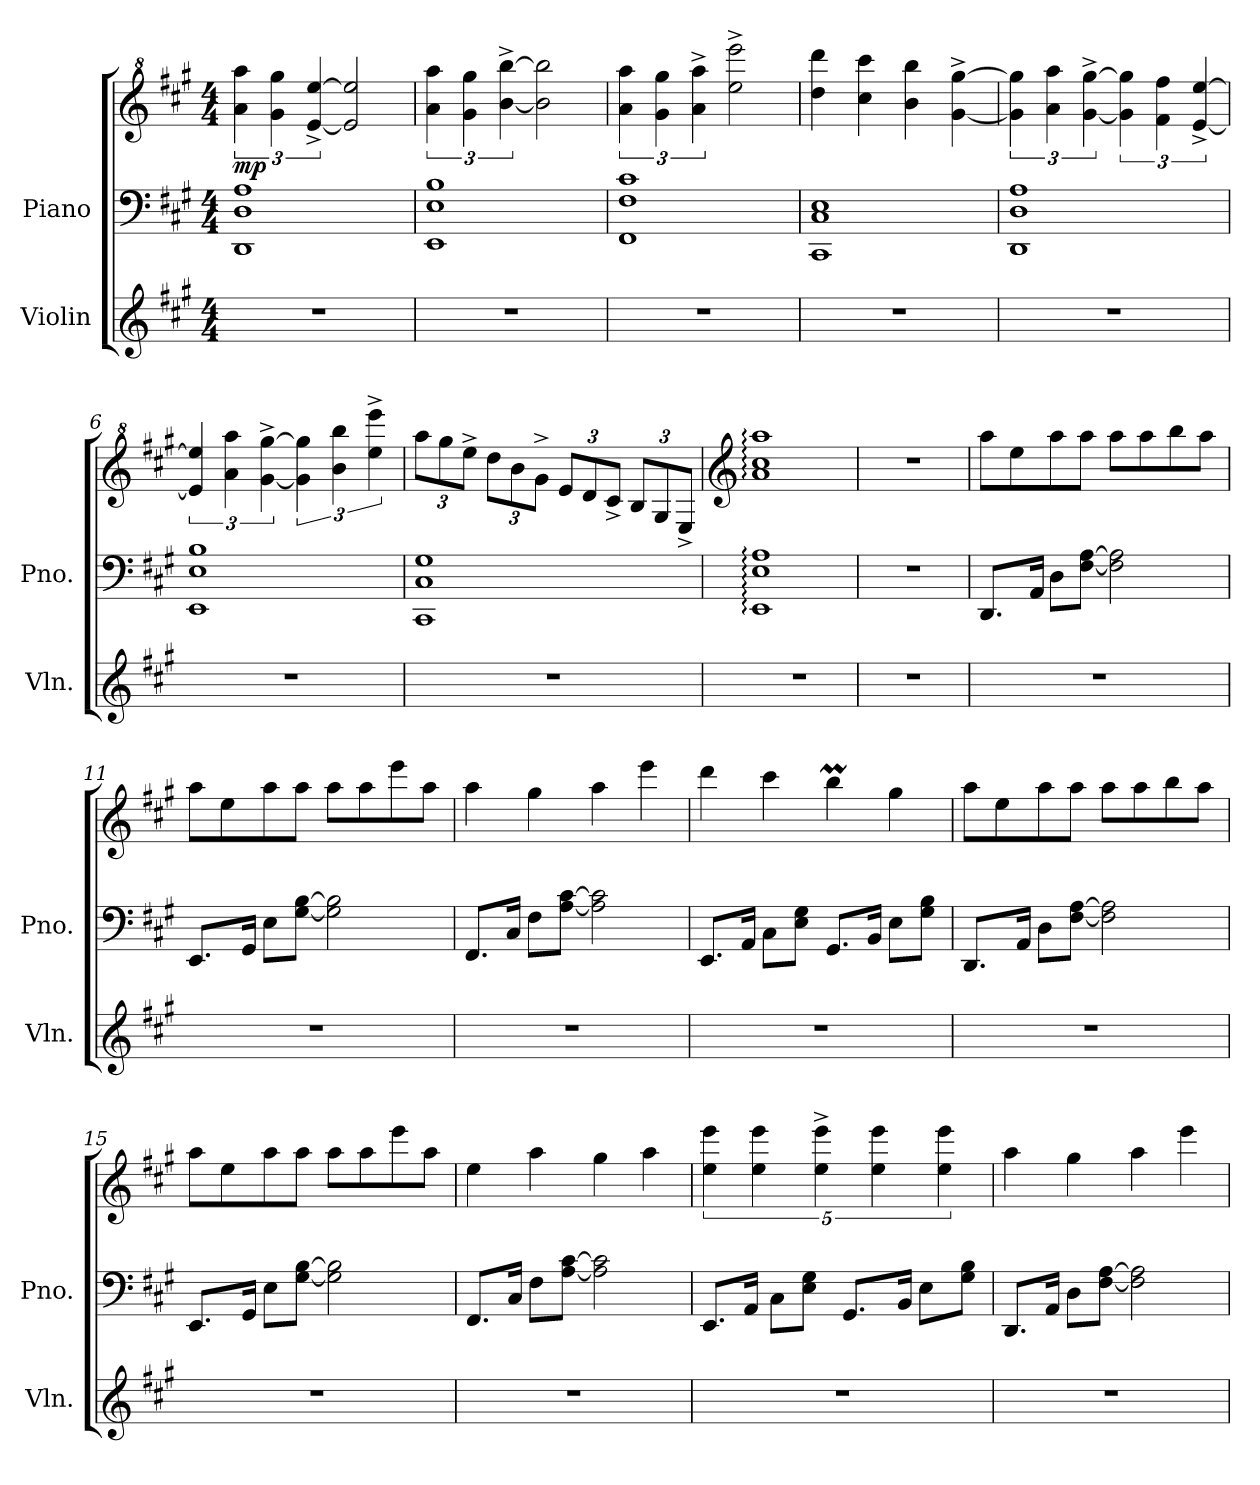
**kern	**kern	**kern	**dynam
*part2	*part1	*part1	*part1
*staff3	*staff2	*staff1	*staff1/2
*I"Violin	*I"Piano	*	*
*I'Vln.	*I'Pno.	*	*
*clefG2	*clefF4	*clefG^2	*
*k[f#c#g#]	*k[f#c#g#]	*k[f#c#g#]	*
*M4/4	*M4/4	*M4/4	*
*MM140	*MM140	*MM140	*
=1	=1	=1	=1
!	!	!	!LO:DY:b
1r	1DD 1D 1A	6aa\ 6aaa\	mp
.	.	6gg#\ 6ggg#\	.
.	.	[6ee/^ [6eee/^	.
.	.	2ee/] 2eee/]	.
=2	=2	=2	=2
1r	1EE 1E 1B	6aa\ 6aaa\	.
.	.	6gg#\ 6ggg#\	.
.	.	[6bb\^ [6bbb\^	.
.	.	2bb\] 2bbb\]	.
=3	=3	=3	=3
1r	1FF# 1F# 1c#	6aa\ 6aaa\	.
.	.	6gg#\ 6ggg#\	.
.	.	6aa\^ 6aaa\^	.
.	.	2eee\^ 2eeee\^	.
=4	=4	=4	=4
1r	1CC# 1C# 1E	4ddd\ 4dddd\	.
.	.	4ccc#\ 4cccc#\	.
.	.	4bb\ 4bbb\	.
.	.	[4gg#\^ [4ggg#\^	.
=5	=5	=5	=5
1r	1DD 1D 1A	6gg#\] 6ggg#\]	.
.	.	6aa\ 6aaa\	.
.	.	[6gg#\^ [6ggg#\^	.
.	.	6gg#\] 6ggg#\]	.
.	.	6ff#\ 6fff#\	.
.	.	[6ee/^ [6eee/^	.
=6	=6	=6	=6
1r	1EE 1E 1B	6ee/] 6eee/]	.
.	.	6aa\ 6aaa\	.
.	.	[6gg#\^ [6ggg#\^	.
.	.	6gg#\] 6ggg#\]	.
.	.	6bb\ 6bbb\	.
.	.	6eee\^ 6eeee\^	.
!!LO:LB:g=z
=7	=7	=7	=7
*	*	*Xbrackettup	*
1r	1CC# 1C# 1G#	12aaa\L	.
.	.	12ggg#\	.
.	.	12eee^\J	.
.	.	12ddd\L	.
.	.	12bb\	.
.	.	12gg#^\J	.
.	.	12ee/L	.
.	.	12dd/	.
.	.	12cc#^/J	.
.	.	12b/L	.
.	.	12g#/	.
.	.	12e^/J	.
=8	=8	=8	=8
*	*	*clefG2	*
1r	1EE: 1E: 1A:	1a: 1cc#: 1aa:	.
=9	=9	=9	=9
1r	1r	1r	.
=10	=10	=10	=10
*	*	*MM155	*
1r	8.DD/L	8aa\L	.
.	.	8ee\	.
.	16AA/Jk	.	.
.	8D\L	8aa\	.
.	[8F#\ [8A\J	8aa\J	.
.	2F#\] 2A\]	8aa\L	.
.	.	8aa\	.
.	.	8bb\	.
.	.	8aa\J	.
!!LO:LB:g=z
=11	=11	=11	=11
1r	8.EE/L	8aa\L	.
.	.	8ee\	.
.	16GG#/Jk	.	.
.	8E\L	8aa\	.
.	[8G#\ [8B\J	8aa\J	.
.	2G#\] 2B\]	8aa\L	.
.	.	8aa\	.
.	.	8eee\	.
.	.	8aa\J	.
=12	=12	=12	=12
1r	8.FF#/L	4aa\	.
.	16C#/Jk	.	.
.	8F#\L	4gg#\	.
.	[8A\ [8c#\J	.	.
.	2A\] 2c#\]	4aa\	.
.	.	4eee\	.
=13	=13	=13	=13
1r	8.EE/L	4ddd\	.
.	16AA/Jk	.	.
.	8C#\L	4ccc#\	.
.	8E\ 8G#\J	.	.
.	8.GG#/L	4bbM\	.
.	16BB/Jk	.	.
.	8E\L	4gg#\	.
.	8G#\ 8B\J	.	.
=14	=14	=14	=14
1r	8.DD/L	8aa\L	.
.	.	8ee\	.
.	16AA/Jk	.	.
.	8D\L	8aa\	.
.	[8F#\ [8A\J	8aa\J	.
.	2F#\] 2A\]	8aa\L	.
.	.	8aa\	.
.	.	8bb\	.
.	.	8aa\J	.
!!LO:LB:g=z
=15	=15	=15	=15
1r	8.EE/L	8aa\L	.
.	.	8ee\	.
.	16GG#/Jk	.	.
.	8E\L	8aa\	.
.	[8G#\ [8B\J	8aa\J	.
.	2G#\] 2B\]	8aa\L	.
.	.	8aa\	.
.	.	8eee\	.
.	.	8aa\J	.
=16	=16	=16	=16
1r	8.FF#/L	4ee\	.
.	16C#/Jk	.	.
.	8F#\L	4aa\	.
.	[8A\ [8c#\J	.	.
.	2A\] 2c#\]	4gg#\	.
.	.	4aa\	.
=17	=17	=17	=17
*	*	*brackettup	*
1r	8.EE/L	5ee\ 5eee\	.
.	16AA/Jk	.	.
.	.	5ee\ 5eee\	.
.	8C#\L	.	.
.	8E\ 8G#\J	.	.
.	.	5ee\^ 5eee\^	.
.	8.GG#/L	.	.
.	.	5ee\ 5eee\	.
.	16BB/Jk	.	.
.	8E\L	.	.
.	.	5ee\ 5eee\	.
.	8G#\ 8B\J	.	.
=18	=18	=18	=18
1r	8.DD/L	4aa\	.
.	16AA/Jk	.	.
.	8D\L	4gg#\	.
.	[8F#\ [8A\J	.	.
.	2F#\] 2A\]	4aa\	.
.	.	4eee\	.
=	=	=	=
*-	*-	*-	*-
